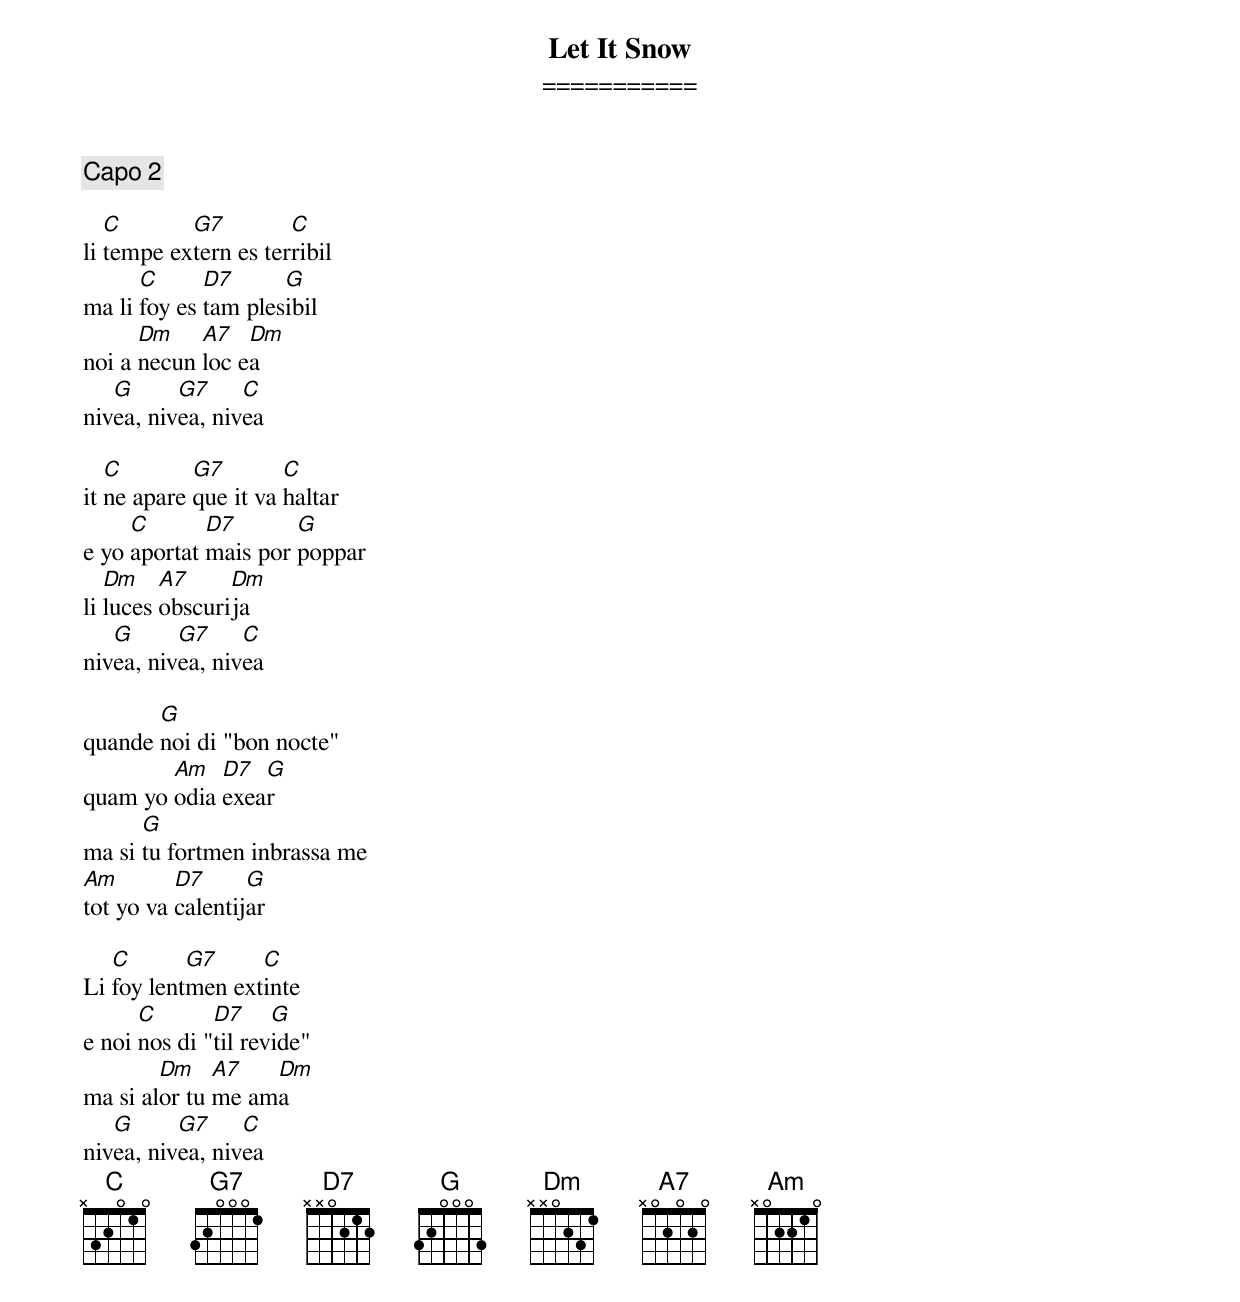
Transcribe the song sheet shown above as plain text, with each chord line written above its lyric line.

Let It Snow
===========
Capo 2

   C       G7         C
li tempe extern es terribil
      C      D7      G
ma li foy es tam plesibil
      Dm    A7   Dm
noi a necun loc ea
   G      G7     C
nivea, nivea, nivea

   C        G7        C
it ne apare que it va haltar
     C       D7       G
e yo aportat mais por poppar
   Dm    A7     Dm
li luces obscurija
   G      G7     C
nivea, nivea, nivea

       G
quande noi di "bon nocte"
        Am   D7  G
quam yo odia exear
      G
ma si tu fortmen inbrassa me
Am        D7      G
tot yo va calentijar

   C       G7     C
Li foy lentmen extinte
      C       D7     G
e noi nos di "til revide"
        Dm    A7   Dm
ma si alor tu me ama
   G      G7     C
nivea, nivea, nivea
